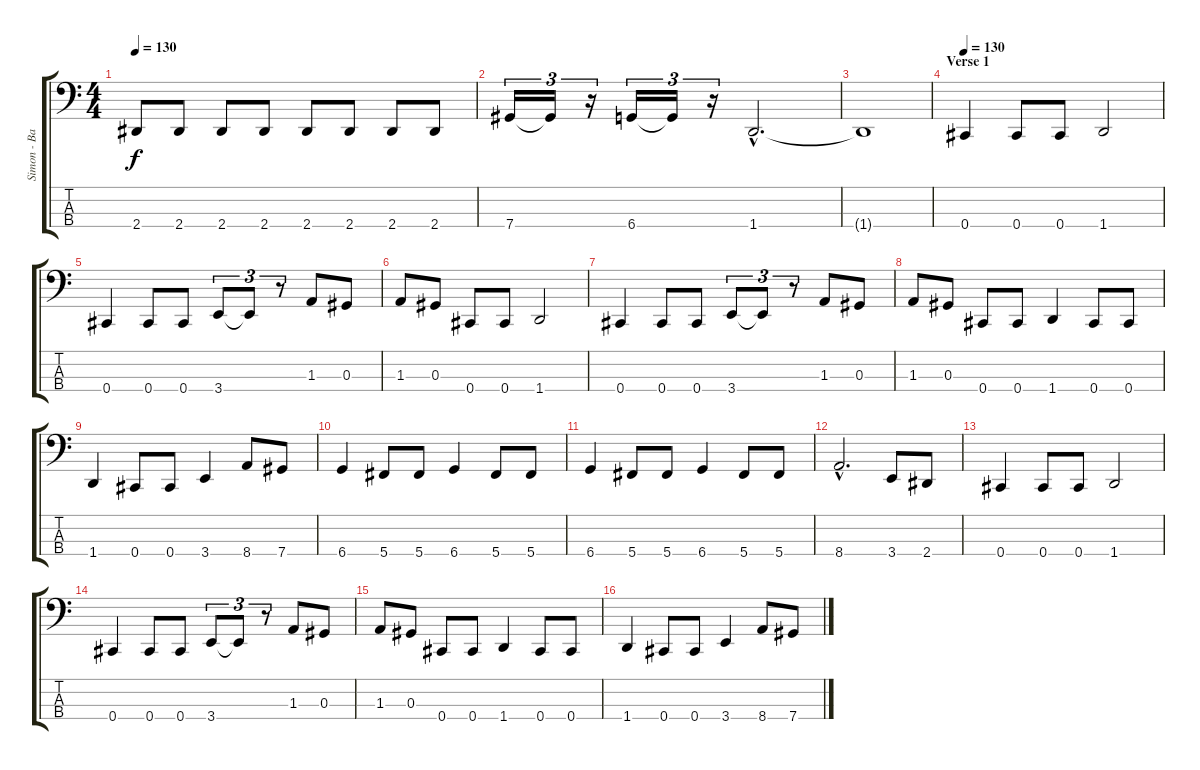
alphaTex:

\track ("Simon - Bass" "Simon - Ba") {instrument electricbasspick}
\staff {score tabs}
\tuning (Gb2 Db2 Ab1 Db1) {hide}
\ts (4 4)
\tempo 130
\clef f4
\ks c
2.4.8{dy f} 2.4.8 2.4.8 2.4.8 2.4.8 2.4.8 2.4.8 2.4.8 |
7.4.16{tu (3 2)} 7.4{t}.16{tu (3 2)} r.16{tu (3 2)} 6.4.16{tu (3 2)} 6.4{t}.16{tu (3 2)} r.16{tu (3 2)} 1.4{hac}.2{d} |
1.4{t}.1 |
\section ("" "Verse 1")
\tempo 130
0.4.4{volume 16 balance 8 instrument electricbasspick} 0.4.8 0.4.8 1.4.2 |
0.4.4 0.4.8 0.4.8 3.4.8{tu (3 2)} 3.4{t}.8{tu (3 2)} r.8{tu (3 2)} 1.3.8 0.3.8 |
1.3.8 0.3.8 0.4.8 0.4.8 1.4.2 |
0.4.4 0.4.8 0.4.8 3.4.8{tu (3 2)} 3.4{t}.8{tu (3 2)} r.8{tu (3 2)} 1.3.8 0.3.8 |
1.3.8 0.3.8 0.4.8 0.4.8 1.4.4 0.4.8 0.4.8 |
1.4.4 0.4.8 0.4.8 3.4.4 8.4.8 7.4.8 |
6.4.4 5.4.8 5.4.8 6.4.4 5.4.8 5.4.8 |
6.4.4 5.4.8 5.4.8 6.4.4 5.4.8 5.4.8 |
8.4{hac}.2{d} 3.4.8 2.4.8 |
0.4.4 0.4.8 0.4.8 1.4.2 |
0.4.4 0.4.8 0.4.8 3.4.8{tu (3 2)} 3.4{t}.8{tu (3 2)} r.8{tu (3 2)} 1.3.8 0.3.8 |
1.3.8 0.3.8 0.4.8 0.4.8 1.4.4 0.4.8 0.4.8 |
1.4.4 0.4.8 0.4.8 3.4.4 8.4.8 7.4.8
